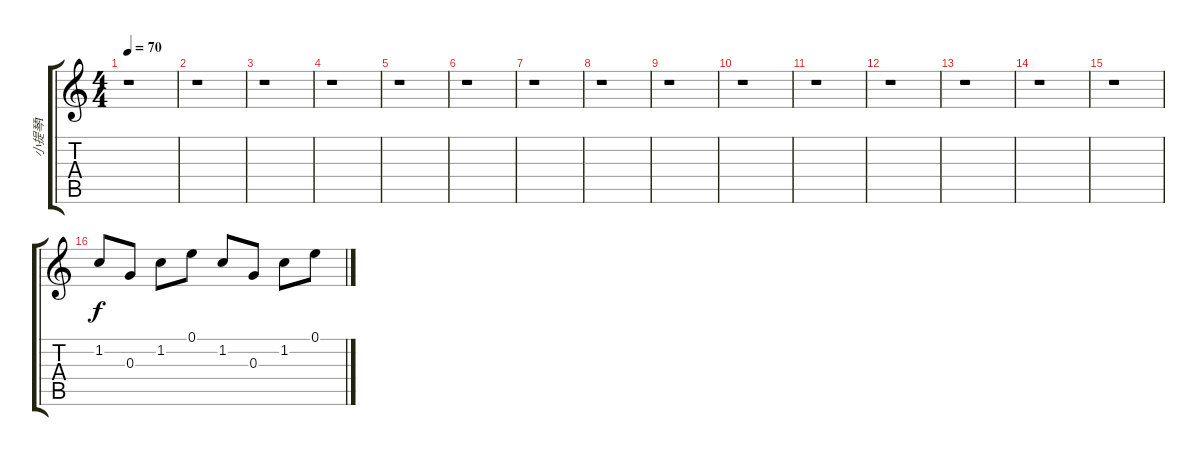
\track ("小提琴I" "小提琴I") {instrument violin}
\staff {score tabs}
\tuning (E5 B4 G4 D4 A3 E3) {hide}
\ts (4 4)
\tempo 70
\clef g2
\ks c
r.1{dy f} |
r.1 |
r.1 |
r.1 |
r.1 |
r.1 |
r.1 |
r.1 |
r.1 |
r.1 |
r.1 |
r.1 |
r.1 |
r.1 |
r.1 |
1.2.8 0.3.8 1.2.8 0.1.8 1.2.8 0.3.8 1.2.8 0.1.8
